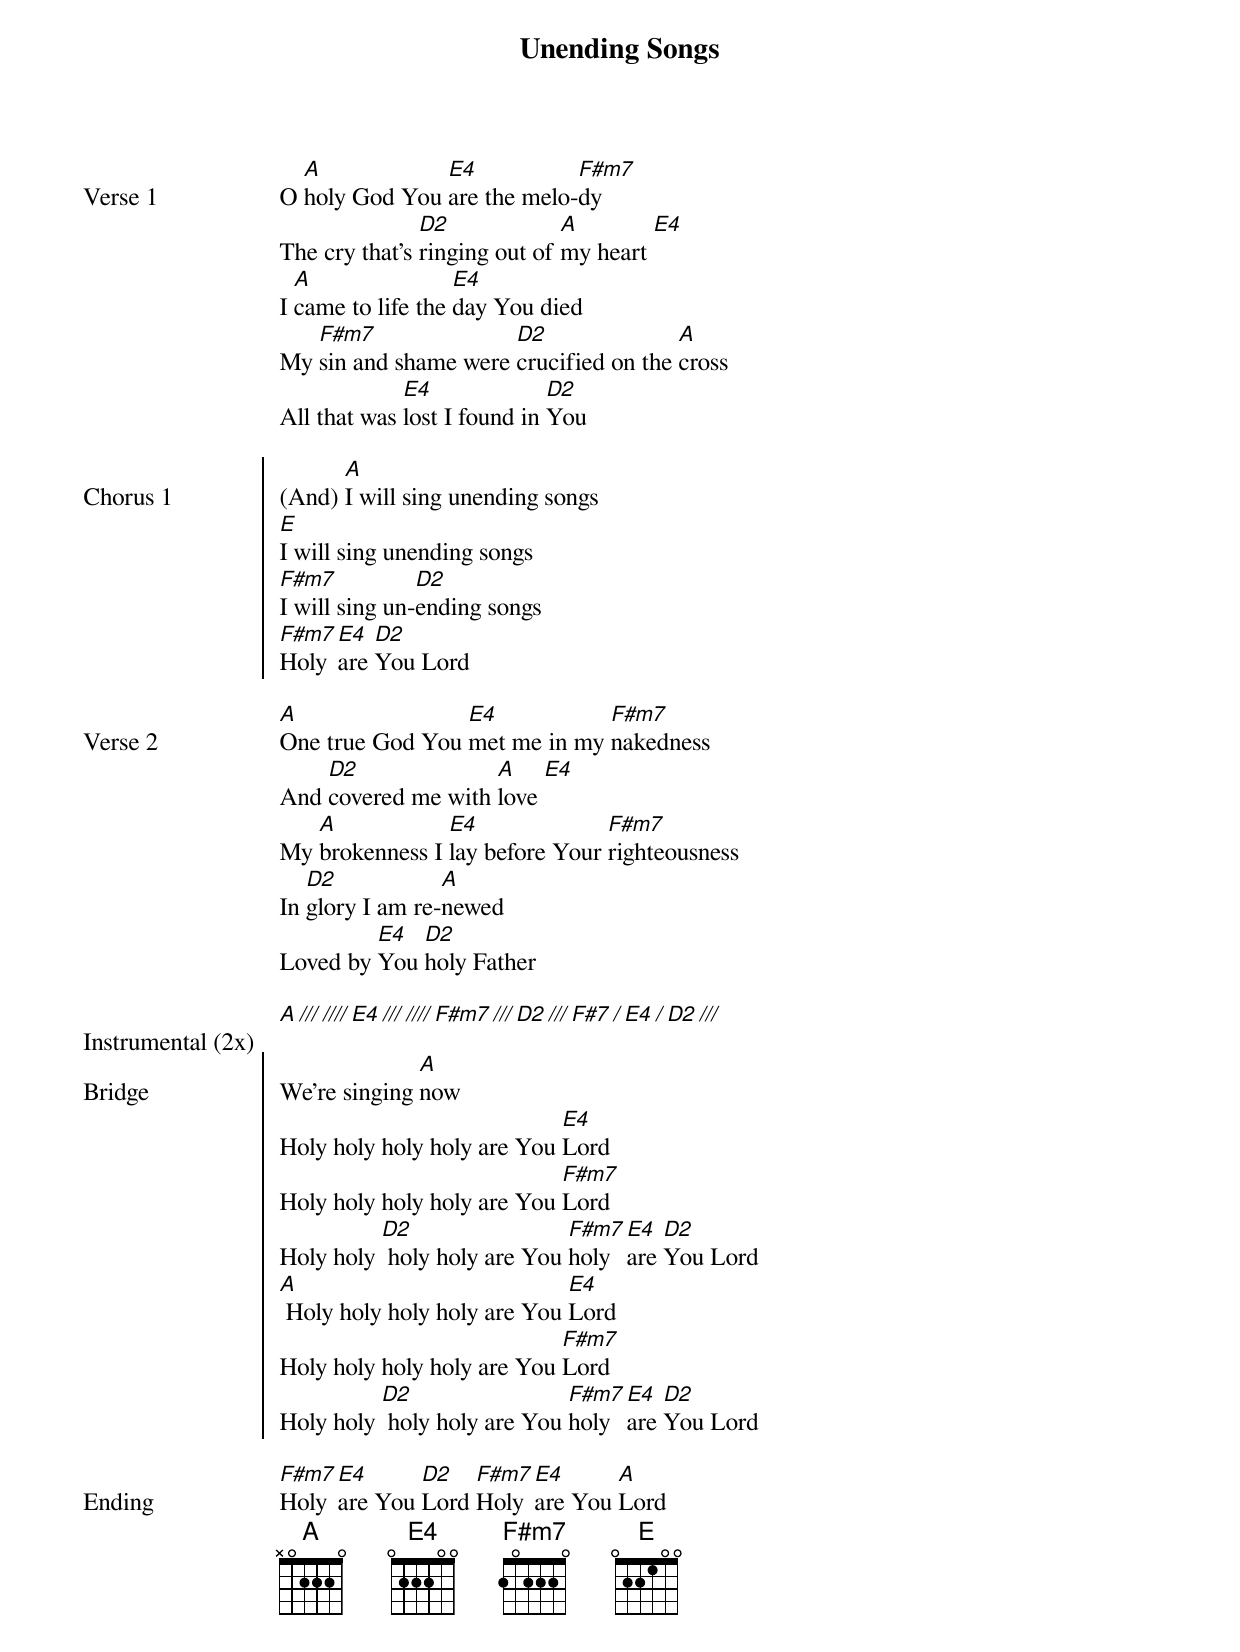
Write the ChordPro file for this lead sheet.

{title: Unending Songs}
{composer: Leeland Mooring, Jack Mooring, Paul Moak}
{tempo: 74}
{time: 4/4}
{transpose: }
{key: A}

{start_of_verse: Verse 1}
O [A]holy God You [E4]are the melo-[F#m7]dy
The cry that's [D2]ringing out of [A]my heart [E4]
I [A]came to life the [E4]day You died
My [F#m7]sin and shame were [D2]crucified on the [A]cross
All that was [E4]lost I found in [D2]You
{end_of_verse: Verse 1}

{soc: Chorus 1}
(And) [A]I will sing unending songs
[E]I will sing unending songs
[F#m7]I will sing un-[D2]ending songs
[F#m7]Holy [E4]are [D2]You Lord
{eoc: Chorus 1}

{start_of_verse: Verse 2}
[A]One true God You [E4]met me in my [F#m7]nakedness
And [D2]covered me with [A]love [E4]
My [A]brokenness I [E4]lay before Your [F#m7]righteousness
In [D2]glory I am re-[A]newed
Loved by [E4]You [D2]holy Father
{end_of_verse: Verse 2}

{start_of_verse: Instrumental (2x)}
[A /// ////][E4 /// ////][F#m7 ///][D2 ///][F#7 / E4 /][D2 ///]
{end_of_verse: Instrumental (2x)}

{soc: Bridge}
We're singing [A]now
Holy holy holy holy are You [E4]Lord
Holy holy holy holy are You [F#m7]Lord
Holy holy [D2] holy holy are You [F#m7]holy [E4]are [D2]You Lord
[A] Holy holy holy holy are You [E4]Lord
Holy holy holy holy are You [F#m7]Lord
Holy holy [D2] holy holy are You [F#m7]holy [E4]are [D2]You Lord
{eoc: Bridge}

{start_of_verse: Ending}
[F#m7]Holy [E4]are You [D2]Lord [F#m7]Holy [E4]are You [A]Lord
{end_of_verse: Ending}
